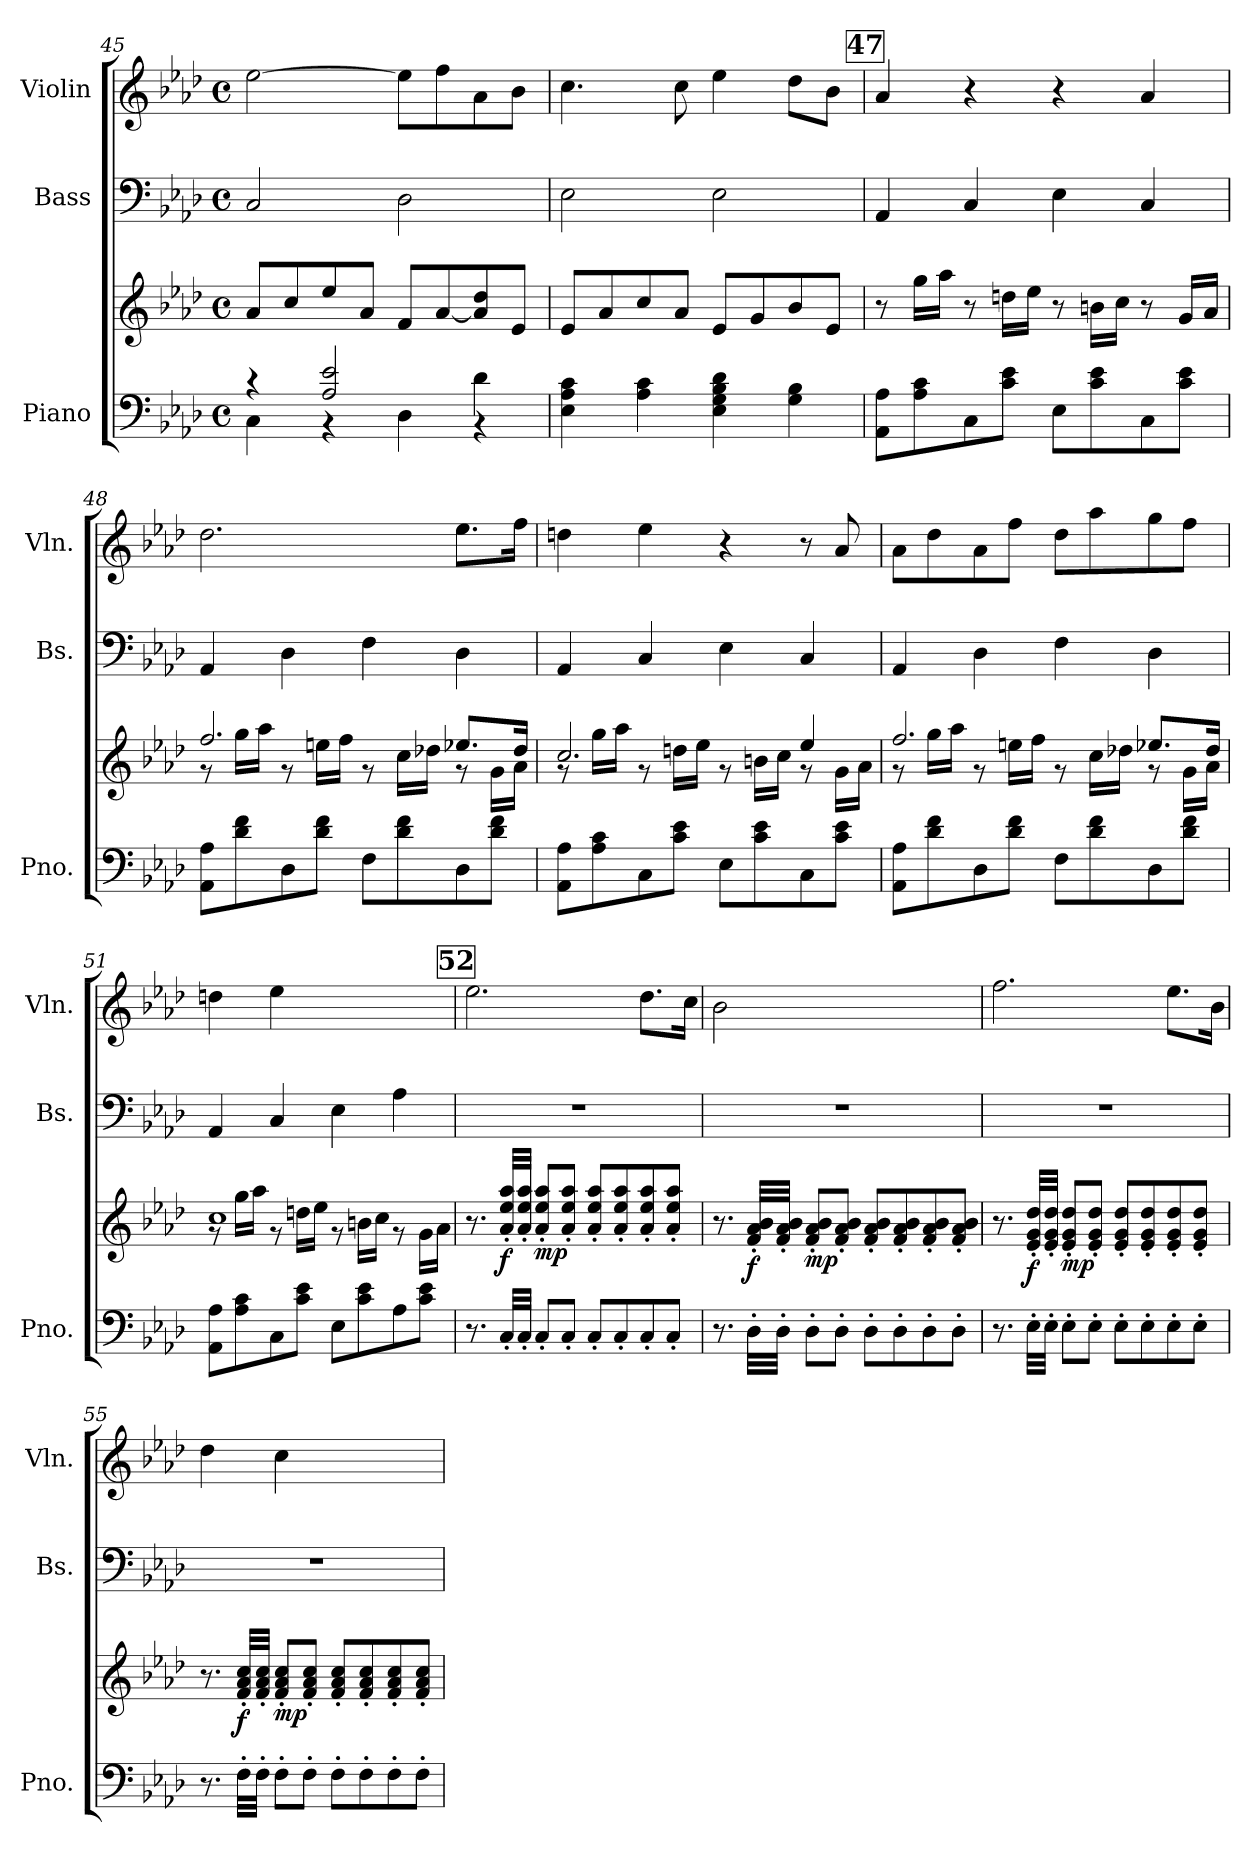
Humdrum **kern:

**kern	**kern	**dynam	**kern	**kern
*part3	*part3	*part3	*part2	*part1
*staff4	*staff3	*staff3/4	*staff2	*staff1
*I"Piano	*	*	*I"Bass	*I"Violin
*I'Pno.	*	*	*I'Bs.	*I'Vln.
*clefF4	*clefG2	*	*clefF4	*clefG2
*	*	*	*ITrd7c12	*
*k[b-e-a-d-]	*k[b-e-a-d-]	*	*k[b-e-a-d-]	*k[b-e-a-d-]
*A-:	*A-:	*	*A-:	*A-:
*M4/4	*M4/4	*	*M4/4	*M4/4
*met(c)	*met(c)	*	*met(c)	*met(c)
=45	=45	=45	=45	=45
*^	*	*	*	*
4C\	4rc	8a-/L	.	2CC/	[2ee-\
.	.	8cc/	.	.	.
4rBB	2A-/ 2e-/	8ee-/	.	.	.
.	.	8a-/J	.	.	.
4D-\	.	8f/L	.	2DD-\	8ee-\L]
.	.	[8a-/	.	.	8ff\
4rBB	4d-\	8a-/] 8dd-/	.	.	8a-\
.	.	8e-/J	.	.	8b-\J
*v	*v	*	*	*	*
=46	=46	=46	=46	=46
4E-\ 4A-\ 4c\	8e-/L	.	2EE-\	4.cc\
.	8a-/	.	.	.
4A-\ 4c\	8cc/	.	.	.
.	8a-/J	.	.	8cc\
4E-\ 4G\ 4B-\ 4d-\	8e-/L	.	2EE-\	4ee-\
.	8g/	.	.	.
4G\ 4B-\	8b-/	.	.	8dd-\L
.	8e-/J	.	.	8b-\J
!!LO:REH:place=s1:a:t=47
=47	=47	=47	=47	=47
8AA-\ 8A-\L	8r	.	4AAA-/	4a-/
8A-\ 8c\	16gg\LL	.	.	.
.	16aa-\JJ	.	.	.
8C\	8r	.	4CC/	4r
8c\ 8e-\J	16ddn\LL	.	.	.
.	16ee-\JJ	.	.	.
8E-\L	8r	.	4EE-\	4r
8c\ 8e-\	16bn\LL	.	.	.
.	16cc\JJ	.	.	.
8C\	8r	.	4CC/	4a-/
8c\ 8e-\J	16g/LL	.	.	.
.	16a-/JJ	.	.	.
!!LO:LB:g=z
=48	=48	=48	=48	=48
*	*^	*	*	*
8AA-\ 8A-\L	8rg	2.ff/	.	4AAA-/	2.dd-\
8d-\ 8f\	16gg\LL	.	.	.	.
.	16aa-\JJ	.	.	.	.
8D-\	8rg	.	.	4DD-\	.
8d-\ 8f\J	16een\LL	.	.	.	.
.	16ff\JJ	.	.	.	.
8F\L	8rg	.	.	4FF\	.
8d-\ 8f\	16cc\LL	.	.	.	.
.	16dd-X\JJ	.	.	.	.
8D-\	8rg	8.ee-X/L	.	4DD-\	8.ee-\L
8d-\ 8f\J	16g\LL	.	.	.	.
.	16a-\JJ	16dd-/Jk	.	.	16ff\Jk
=49	=49	=49	=49	=49	=49
8AA-\ 8A-\L	8rf	2.cc/	.	4AAA-/	4ddn\
8A-\ 8c\	16gg\LL	.	.	.	.
.	16aa-\JJ	.	.	.	.
8C\	8rf	.	.	4CC/	4ee-\
8c\ 8e-\J	16ddn\LL	.	.	.	.
.	16ee-\JJ	.	.	.	.
8E-\L	8rf	.	.	4EE-\	4r
8c\ 8e-\	16bn\LL	.	.	.	.
.	16cc\JJ	.	.	.	.
8C\	8rf	4ee-/	.	4CC/	8r
8c\ 8e-\J	16g\LL	.	.	.	8a-/
.	16a-\JJ	.	.	.	.
=50	=50	=50	=50	=50	=50
8AA-\ 8A-\L	8rg	2.ff/	.	4AAA-/	8a-\L
8d-\ 8f\	16gg\LL	.	.	.	8dd-\
.	16aa-\JJ	.	.	.	.
8D-\	8rg	.	.	4DD-\	8a-\
8d-\ 8f\J	16een\LL	.	.	.	8ff\J
.	16ff\JJ	.	.	.	.
8F\L	8rg	.	.	4FF\	8dd-\L
8d-\ 8f\	16cc\LL	.	.	.	8aa-\
.	16dd-X\JJ	.	.	.	.
8D-\	8rg	8.ee-X/L	.	4DD-\	8gg\
8d-\ 8f\J	16g\LL	.	.	.	8ff\J
.	16a-\JJ	16dd-/Jk	.	.	.
=51	=51	=51	=51	=51	=51
8AA-\ 8A-\L	8rf	1cc	.	4AAA-/	4ddn\
8A-\ 8c\	16gg\LL	.	.	.	.
.	16aa-\JJ	.	.	.	.
8C\	8rf	.	.	4CC/	4ee-\
8c\ 8e-\J	16ddn\LL	.	.	.	.
.	16ee-\JJ	.	.	.	.
8E-\L	8rf	.	.	4EE-\	2ryy
8c\ 8e-\	16bn\LL	.	.	.	.
.	16cc\JJ	.	.	.	.
8A-\	8rf	.	.	4AA-\	.
8c\ 8e-\J	16g\LL	.	.	.	.
.	16a-\JJ	.	.	.	.
*	*v	*v	*	*	*
!!LO:LB:g=z
!!LO:REH:place=s1:a:t=52
=52	=52	=52	=52	=52
8.r	8.r	.	1r	2.ee-\
!	!	!LO:DY:b	!	!
32C'</LLL	32a-/'< 32ee-/'< 32aa-/'<LLL	f	.	.
32C'</JJJ	32a-/'< 32ee-/'< 32aa-/'<JJJ	.	.	.
!	!	!LO:DY:b	!	!
8C'</L	8a-/'< 8ee-/'< 8aa-/'<L	mp	.	.
8C'</J	8a-/'< 8ee-/'< 8aa-/'<J	.	.	.
8C'</L	8a-/'< 8ee-/'< 8aa-/'<L	.	.	.
8C'</	8a-/'< 8ee-/'< 8aa-/'<	.	.	.
8C'</	8a-/'< 8ee-/'< 8aa-/'<	.	.	8.dd-\L
8C'</J	8a-/'< 8ee-/'< 8aa-/'<J	.	.	.
.	.	.	.	16cc\Jk
=53	=53	=53	=53	=53
8.r	8.r	.	1r	2b-\
!	!	!LO:DY:b	!	!
32D-'>\LLL	32f/'< 32a-/'< 32b-/'<LLL	f	.	.
32D-'>\JJJ	32f/'< 32a-/'< 32b-/'<JJJ	.	.	.
!	!	!LO:DY:b	!	!
8D-'>\L	8f/'< 8a-/'< 8b-/'<L	mp	.	.
8D-'>\J	8f/'< 8a-/'< 8b-/'<J	.	.	.
8D-'>\L	8f/'< 8a-/'< 8b-/'<L	.	.	2ryy
8D-'>\	8f/'< 8a-/'< 8b-/'<	.	.	.
8D-'>\	8f/'< 8a-/'< 8b-/'<	.	.	.
8D-'>\J	8f/'< 8a-/'< 8b-/'<J	.	.	.
=54	=54	=54	=54	=54
8.r	8.r	.	1r	2.ff\
!	!	!LO:DY:b	!	!
32E-'>\LLL	32e-/'< 32g/'< 32dd-/'<LLL	f	.	.
32E-'>\JJJ	32e-/'< 32g/'< 32dd-/'<JJJ	.	.	.
!	!	!LO:DY:b	!	!
8E-'>\L	8e-/'< 8g/'< 8dd-/'<L	mp	.	.
8E-'>\J	8e-/'< 8g/'< 8dd-/'<J	.	.	.
8E-'>\L	8e-/'< 8g/'< 8dd-/'<L	.	.	.
8E-'>\	8e-/'< 8g/'< 8dd-/'<	.	.	.
8E-'>\	8e-/'< 8g/'< 8dd-/'<	.	.	8.ee-\L
8E-'>\J	8e-/'< 8g/'< 8dd-/'<J	.	.	.
.	.	.	.	16b-\Jk
=55	=55	=55	=55	=55
8.r	8.r	.	1r	4dd-\
!	!	!LO:DY:b	!	!
32F'>\LLL	32f/'< 32a-/'< 32cc/'<LLL	f	.	.
32F'>\JJJ	32f/'< 32a-/'< 32cc/'<JJJ	.	.	.
!	!	!LO:DY:b	!	!
8F'>\L	8f/'< 8a-/'< 8cc/'<L	mp	.	4cc\
8F'>\J	8f/'< 8a-/'< 8cc/'<J	.	.	.
8F'>\L	8f/'< 8a-/'< 8cc/'<L	.	.	2ryy
8F'>\	8f/'< 8a-/'< 8cc/'<	.	.	.
8F'>\	8f/'< 8a-/'< 8cc/'<	.	.	.
8F'>\J	8f/'< 8a-/'< 8cc/'<J	.	.	.
=	=	=	=	=
*-	*-	*-	*-	*-
